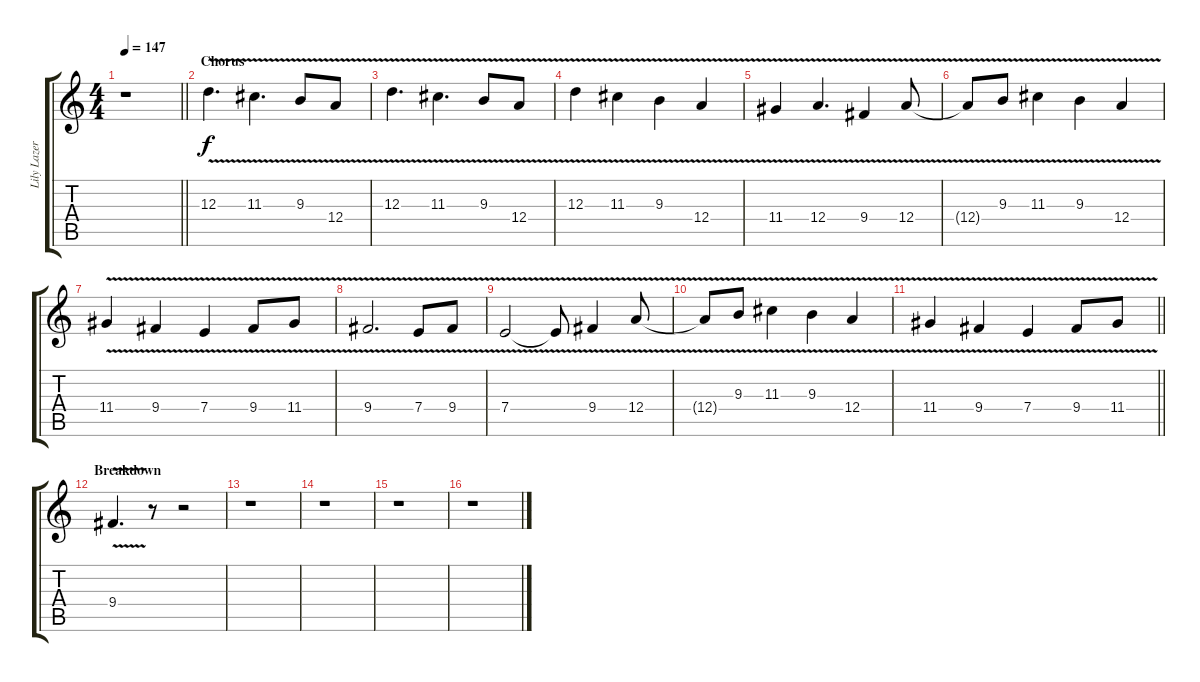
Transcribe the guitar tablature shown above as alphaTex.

\track ("Lily Lazer (Guitar)" "Lily Lazer") {instrument distortionguitar}
\staff {score tabs}
\tuning (B3 Gb3 D3 A2 E2 B1) {hide}
\ts (4 4)
\tempo 147
\clef g2
\barLineRight lightlight
\ks c
r.1{dy f} |
\section ("" "Chorus")
12.3{v}.4{d} 11.3{v}.4{d} 9.3{v}.8 12.4{v}.8 |
12.3{v}.4{d} 11.3{v}.4{d} 9.3{v}.8 12.4{v}.8 |
12.3{v}.4 11.3{v}.4 9.3{v}.4 12.4{v}.4 |
11.4{v}.4 12.4{v}.4{d} 9.4{v}.4 12.4{v}.8 |
12.4{t}.8 9.3{v}.8 11.3{v}.4 9.3{v}.4 12.4{v}.4 |
11.4{v}.4 9.4{v}.4 7.4{v}.4 9.4{v}.8 11.4{v}.8 |
9.4{v}.2{d} 7.4{v}.8 9.4{v}.8 |
7.4{v}.2 7.4{t}.8 9.4{v}.4 12.4{v}.8 |
12.4{t}.8 9.3{v}.8 11.3{v}.4 9.3{v}.4 12.4{v}.4 |
\barLineRight lightlight
11.4{v}.4 9.4{v}.4 7.4{v}.4 9.4{v}.8 11.4{v}.8 |
\section ("" "Breakdown")
9.4{v}.4{d} r.8 r.2 |
r.1 |
r.1 |
r.1 |
r.1
